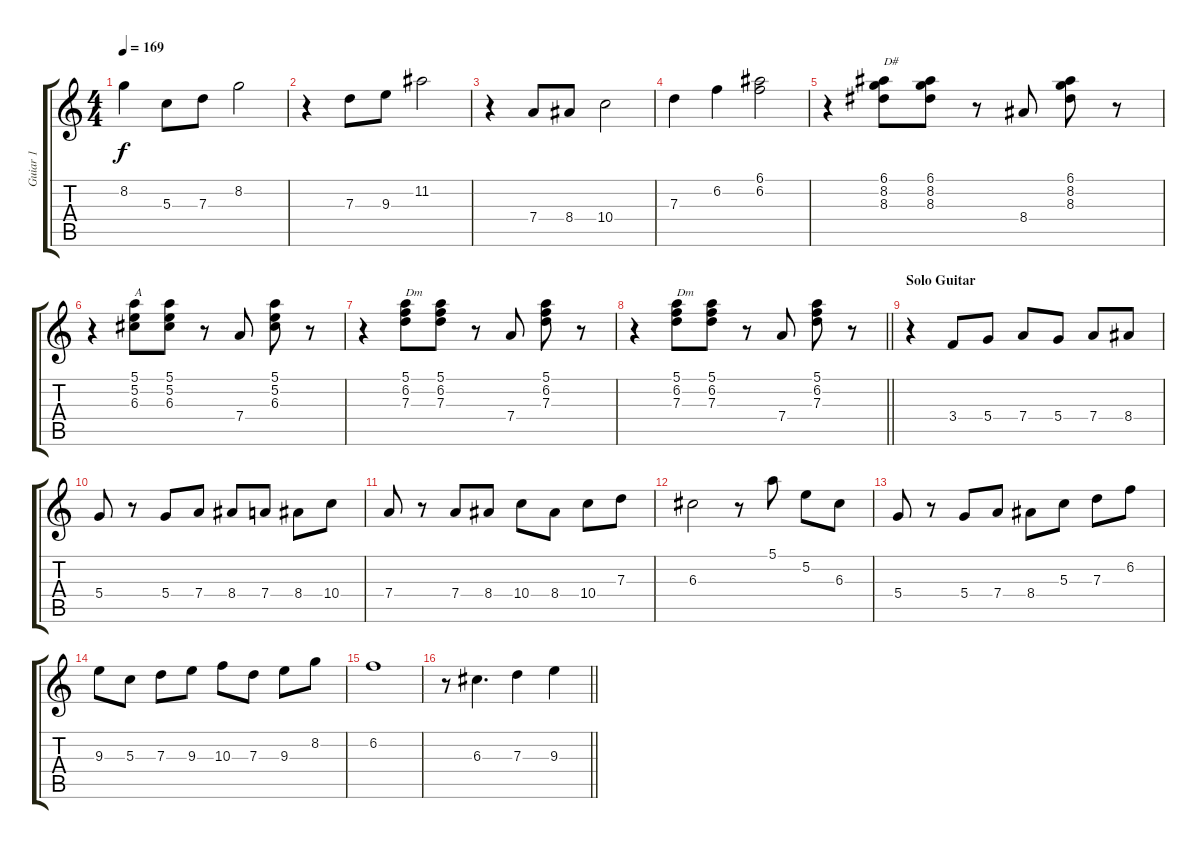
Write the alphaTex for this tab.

\track ("Guiar 1" "Guiar 1") {instrument electricguitarjazz}
\staff {score tabs}
\tuning (E4 B3 G3 D3 A2 E2) {hide}
\ts (4 4)
\tempo 169
\clef g2
\ks c
8.2.4{dy f} 5.3.8 7.3.8 8.2.2 |
r.4 7.3.8 9.3.8 11.2.2 |
r.4 7.4.8 8.4.8 10.4.2 |
7.3.4 6.2.4 (6.1 6.2).2 |
r.4{volume 7} (6.1 8.2 8.3).8{txt "D#"} (6.1 8.2 8.3).8 r.8 8.4.8 (6.1 8.2 8.3).8 r.8 |
r.4 (5.1 5.2 6.3).8{txt "A"} (5.1 5.2 6.3).8 r.8 7.4.8 (5.1 5.2 6.3).8 r.8 |
r.4 (5.1 6.2 7.3).8{txt "Dm"} (5.1 6.2 7.3).8 r.8 7.4.8 (5.1 6.2 7.3).8 r.8 |
\barLineRight lightlight
r.4 (5.1 6.2 7.3).8{txt "Dm"} (5.1 6.2 7.3).8 r.8 7.4.8 (5.1 6.2 7.3).8 r.8 |
\section ("" "Solo Guitar")
r.4{volume 12 balance 2 instrument electricguitarjazz} 3.4.8 5.4.8 7.4.8 5.4.8 7.4.8 8.4.8 |
5.4.8 r.8 5.4.8 7.4.8 8.4.8 7.4.8 8.4.8 10.4.8 |
7.4.8 r.8 7.4.8 8.4.8 10.4.8 8.4.8 10.4.8 7.3.8 |
6.3.2 r.8 5.1.8 5.2.8 6.3.8 |
5.4.8 r.8 5.4.8 7.4.8 8.4.8 5.3.8 7.3.8 6.2.8 |
9.3.8 5.3.8 7.3.8 9.3.8 10.3.8 7.3.8 9.3.8 8.2.8 |
6.2.1 |
\barLineRight lightlight
r.8 6.3.4{d} 7.3.4 9.3.4
